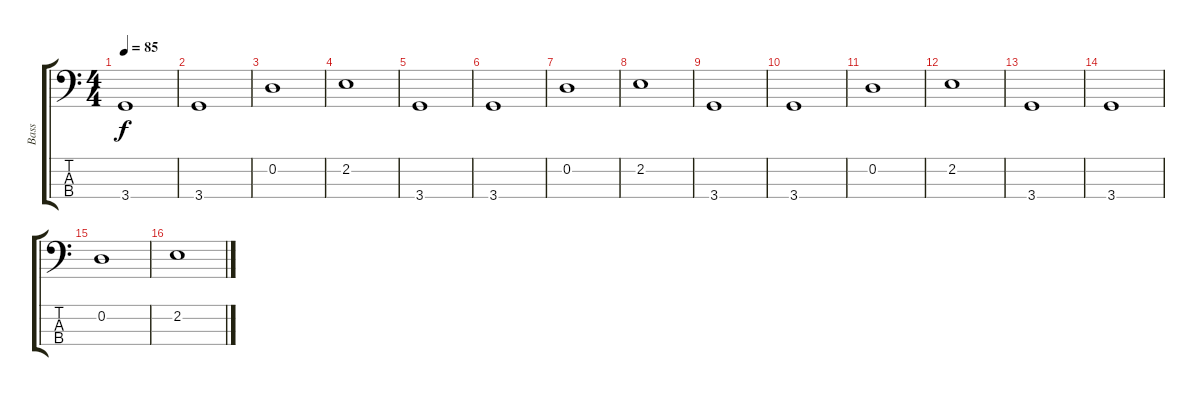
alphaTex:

\track ("Bass" "Bass") {instrument electricbassfinger}
\staff {score tabs}
\tuning (G2 D2 A1 E1) {hide}
\ts (4 4)
\tempo 85
\clef f4
\ks c
3.4.1{dy f} |
3.4.1 |
0.2.1 |
2.2.1 |
3.4.1 |
3.4.1 |
0.2.1 |
2.2.1 |
3.4.1 |
3.4.1 |
0.2.1 |
2.2.1 |
3.4.1 |
3.4.1 |
0.2.1 |
2.2.1
